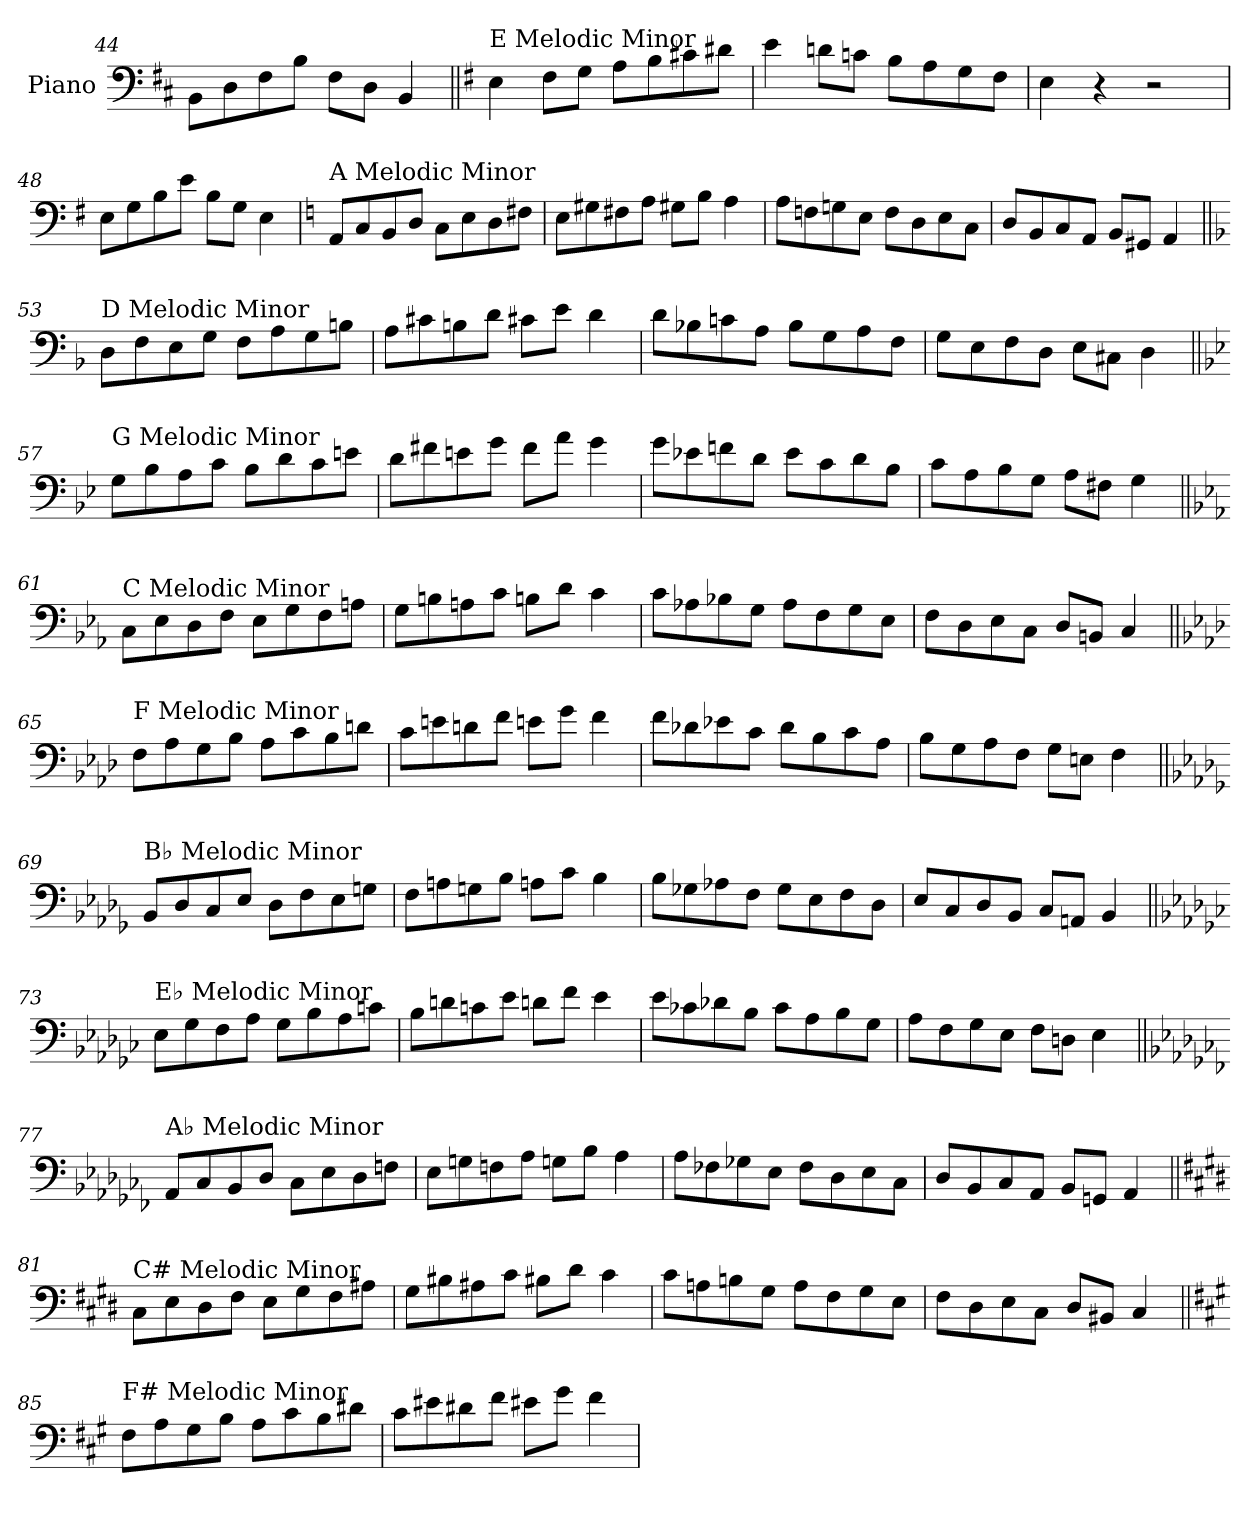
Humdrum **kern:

**kern
*part1
*staff1
*I"Piano
*I'Pno.
*clefF4
*k[f#c#]
=44
8BB\L
8D\
8F#\
8B\J
8F#\L
8D\J
4BB/
!!LO:LB:g=z
=45||
*k[f#]
!LO:TX:a:t=E Melodic Minor
4E\
8F#\L
8G\J
8A\L
8B\
8c#X\
8d#X\J
=46
4e\
8dn\L
8cn\J
8B\L
8A\
8G\
8F#\J
=47
4E\
4r
2r
=48
8E\L
8G\
8B\
8e\J
8B\L
8G\J
4E\
!!LO:PB:g=z
=49
*k[]
!LO:TX:a:t=A Melodic Minor
8AA/L
8C/
8BB/
8D/J
8C\L
8E\
8D\
8F#X\J
=50
8E\L
8G#X\
8F#X\
8A\J
8G#X\L
8B\J
4A\
=51
8A\L
8Fn\
8Gn\
8E\J
8F\L
8D\
8E\
8C\J
=52
8D/L
8BB/
8C/
8AA/J
8BB/L
8GG#X/J
4AA/
!!LO:LB:g=z
=53||
*k[b-]
!LO:TX:a:t=D Melodic Minor
8D\L
8F\
8E\
8G\J
8F\L
8A\
8G\
8Bn\J
=54
8A\L
8c#X\
8Bn\
8d\J
8c#X\L
8e\J
4d\
=55
8d\L
8B-X\
8cn\
8A\J
8B-\L
8G\
8A\
8F\J
=56
8G\L
8E\
8F\
8D\J
8E\L
8C#X\J
4D\
!!LO:LB:g=z
=57||
*k[b-e-]
!LO:TX:a:t=G Melodic Minor
8G\L
8B-\
8A\
8c\J
8B-\L
8d\
8c\
8en\J
=58
8d\L
8f#X\
8en\
8g\J
8f#\L
8a\J
4g\
=59
8g\L
8e-X\
8fn\
8d\J
8e-\L
8c\
8d\
8B-\J
=60
8c\L
8A\
8B-\
8G\J
8A\L
8F#X\J
4G\
!!LO:LB:g=z
=61||
*k[b-e-a-]
!LO:TX:a:t=C Melodic Minor
8C\L
8E-\
8D\
8F\J
8E-\L
8G\
8F\
8An\J
=62
8G\L
8Bn\
8An\
8c\J
8Bn\L
8d\J
4c\
=63
8c\L
8A-X\
8B-X\
8G\J
8A-\L
8F\
8G\
8E-\J
=64
8F\L
8D\
8E-\
8C\J
8D/L
8BBn/J
4C/
!!LO:LB:g=z
=65||
*k[b-e-a-d-]
!LO:TX:a:t=F Melodic Minor
8F\L
8A-\
8G\
8B-\J
8A-\L
8c\
8B-\
8dn\J
=66
8c\L
8en\
8dn\
8f\J
8en\L
8g\J
4f\
=67
8f\L
8d-X\
8e-X\
8c\J
8d-\L
8B-\
8c\
8A-\J
=68
8B-\L
8G\
8A-\
8F\J
8G\L
8En\J
4F\
!!LO:LB:g=z
=69||
*k[b-e-a-d-g-]
!LO:TX:a:t=B♭ Melodic Minor
8BB-/L
8D-/
8C/
8E-/J
8D-\L
8F\
8E-\
8Gn\J
=70
8F\L
8An\
8Gn\
8B-\J
8An\L
8c\J
4B-\
=71
8B-\L
8G-X\
8A-X\
8F\J
8G-\L
8E-\
8F\
8D-\J
=72
8E-/L
8C/
8D-/
8BB-/J
8C/L
8AAn/J
4BB-/
!!LO:LB:g=z
=73||
*k[b-e-a-d-g-c-]
!LO:TX:a:t=E♭ Melodic Minor
8E-\L
8G-\
8F\
8A-\J
8G-\L
8B-\
8A-\
8cn\J
=74
8B-\L
8dn\
8cn\
8e-\J
8dn\L
8f\J
4e-\
=75
8e-\L
8c-X\
8d-X\
8B-\J
8c-\L
8A-\
8B-\
8G-\J
=76
8A-\L
8F\
8G-\
8E-\J
8F\L
8Dn\J
4E-\
!!LO:LB:g=z
=77||
*k[b-e-a-d-g-c-f-]
!LO:TX:a:t=A♭ Melodic Minor
8AA-/L
8C-/
8BB-/
8D-/J
8C-\L
8E-\
8D-\
8Fn\J
=78
8E-\L
8Gn\
8Fn\
8A-\J
8Gn\L
8B-\J
4A-\
=79
8A-\L
8F-X\
8G-X\
8E-\J
8F-\L
8D-\
8E-\
8C-\J
=80
8D-/L
8BB-/
8C-/
8AA-/J
8BB-/L
8GGn/J
4AA-/
!!LO:LB:g=z
=81||
*k[f#c#g#d#]
!LO:TX:a:t=C# Melodic Minor
8C#\L
8E\
8D#\
8F#\J
8E\L
8G#\
8F#\
8A#X\J
=82
8G#\L
8B#X\
8A#X\
8c#\J
8B#X\L
8d#\J
4c#\
=83
8c#\L
8An\
8Bn\
8G#\J
8A\L
8F#\
8G#\
8E\J
=84
8F#\L
8D#\
8E\
8C#\J
8D#/L
8BB#X/J
4C#/
!!LO:LB:g=z
=85||
*k[f#c#g#]
!LO:TX:a:t=F# Melodic Minor
8F#\L
8A\
8G#\
8B\J
8A\L
8c#\
8B\
8d#X\J
=86
8c#\L
8e#X\
8d#X\
8f#\J
8e#X\L
8g#\J
4f#\
=
*-
